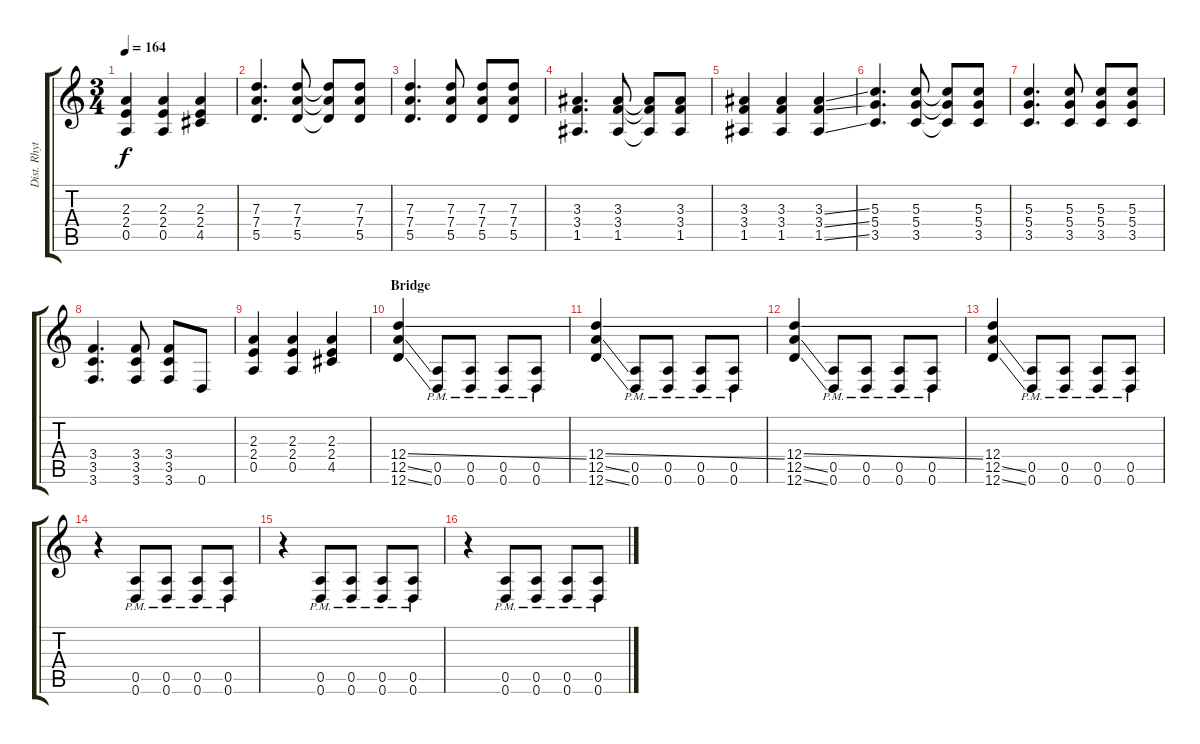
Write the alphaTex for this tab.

\track ("Dist. Rhythm (Arrangement)" "Dist. Rhyt") {instrument distortionguitar}
\staff {score tabs}
\tuning (E4 B3 G3 D3 A2 D2) {hide}
\ts (3 4)
\tempo 164
\clef g2
\ks c
(2.3 2.4 0.5).4{dy f} (2.3 2.4 0.5).4 (2.3 2.4 4.5).4 |
(7.3 7.4 5.5).4{d} (7.3 7.4 5.5).8 (7.3{t} 7.4{t} 5.5{t}).8 (7.3 7.4 5.5).8 |
(7.3 7.4 5.5).4{d} (7.3 7.4 5.5).8 (7.3 7.4 5.5).8 (7.3 7.4 5.5).8 |
(3.3 3.4 1.5).4{d} (3.3 3.4 1.5).8 (3.3{t} 3.4{t} 1.5{t}).8 (3.3 3.4 1.5).8 |
(3.3 3.4 1.5).4 (3.3 3.4 1.5).4 (3.3{ss} 3.4{ss} 1.5{ss}).4 |
(5.3 5.4 3.5).4{d} (5.3 5.4 3.5).8 (5.3{t} 5.4{t} 3.5{t}).8 (5.3 5.4 3.5).8 |
(5.3 5.4 3.5).4{d} (5.3 5.4 3.5).8 (5.3 5.4 3.5).8 (5.3 5.4 3.5).8 |
(3.4 3.5 3.6).4{d} (3.4 3.5 3.6).8 (3.4 3.5 3.6).8 0.6.8 |
(2.3 2.4 0.5).4 (2.3 2.4 0.5).4 (2.3 2.4 4.5).4 |
\section ("" "Bridge")
(12.4{ss} 12.5{ss} 12.6{ss}).4 (0.5{pm} 0.6{pm}).8 (0.5{pm} 0.6{pm}).8 (0.5{pm} 0.6{pm}).8 (0.5{pm} 0.6{pm}).8 |
(12.4{ss} 12.5{ss} 12.6{ss}).4 (0.5{pm} 0.6{pm}).8 (0.5{pm} 0.6{pm}).8 (0.5{pm} 0.6{pm}).8 (0.5{pm} 0.6{pm}).8 |
(12.4{ss} 12.5{ss} 12.6{ss}).4 (0.5{pm} 0.6{pm}).8 (0.5{pm} 0.6{pm}).8 (0.5{pm} 0.6{pm}).8 (0.5{pm} 0.6{pm}).8 |
(12.4 12.5{ss} 12.6{ss}).4 (0.5{pm} 0.6{pm}).8 (0.5{pm} 0.6{pm}).8 (0.5{pm} 0.6{pm}).8 (0.5{pm} 0.6{pm}).8 |
r.4 (0.5{pm} 0.6{pm}).8 (0.5{pm} 0.6{pm}).8 (0.5{pm} 0.6{pm}).8 (0.5{pm} 0.6{pm}).8 |
r.4 (0.5{pm} 0.6{pm}).8 (0.5{pm} 0.6{pm}).8 (0.5{pm} 0.6{pm}).8 (0.5{pm} 0.6{pm}).8 |
r.4 (0.5{pm} 0.6{pm}).8 (0.5{pm} 0.6{pm}).8 (0.5{pm} 0.6{pm}).8 (0.5{pm} 0.6{pm}).8
